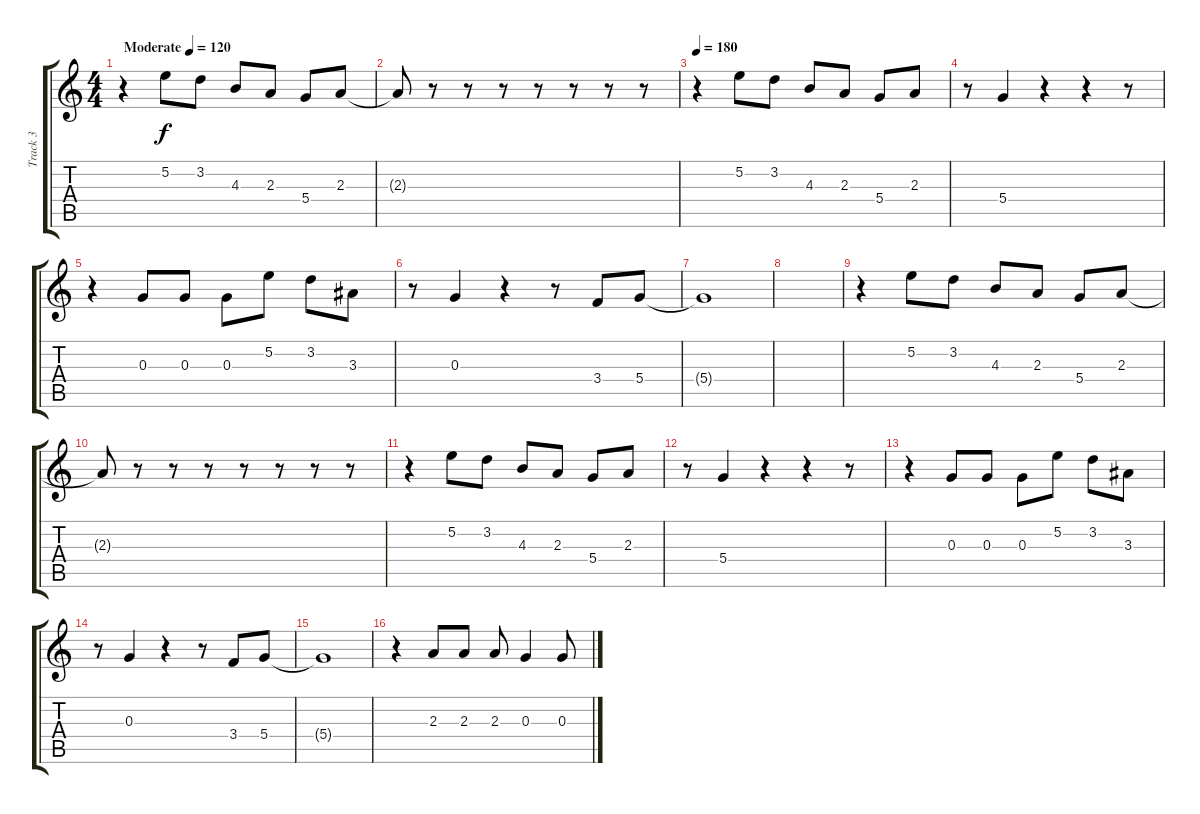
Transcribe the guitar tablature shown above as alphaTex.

\track ("Track 3" "Track 3") {instrument distortionguitar}
\staff {score tabs}
\tuning (E4 B3 G3 D3 A2 E2) {hide}
\ts (4 4)
\tempo (120 "Moderate")
\tempo 180
\tempo (120 "Moderate")
\clef g2
\ks c
r.4{dy f instrument distortionguitar} 5.2.8 3.2.8 4.3.8 2.3.8 5.4.8 2.3.8 |
2.3{t}.8 r.8 r.8 r.8 r.8 r.8 r.8 r.8 |
\tempo 180
r.4 5.2.8 3.2.8 4.3.8 2.3.8 5.4.8 2.3.8 |
r.8 5.4.4 r.4 r.4 r.8 |
r.4 0.3.8 0.3.8 0.3.8 5.2.8 3.2.8 3.3.8 |
r.8 0.3.4 r.4 r.8 3.4.8 5.4.8 |
5.4{t}.1 |
|
r.4 5.2.8 3.2.8 4.3.8 2.3.8 5.4.8 2.3.8 |
2.3{t}.8 r.8 r.8 r.8 r.8 r.8 r.8 r.8 |
r.4 5.2.8 3.2.8 4.3.8 2.3.8 5.4.8 2.3.8 |
r.8 5.4.4 r.4 r.4 r.8 |
r.4 0.3.8 0.3.8 0.3.8 5.2.8 3.2.8 3.3.8 |
r.8 0.3.4 r.4 r.8 3.4.8 5.4.8 |
5.4{t}.1 |
r.4 2.3.8 2.3.8 2.3.8 0.3.4 0.3.8
